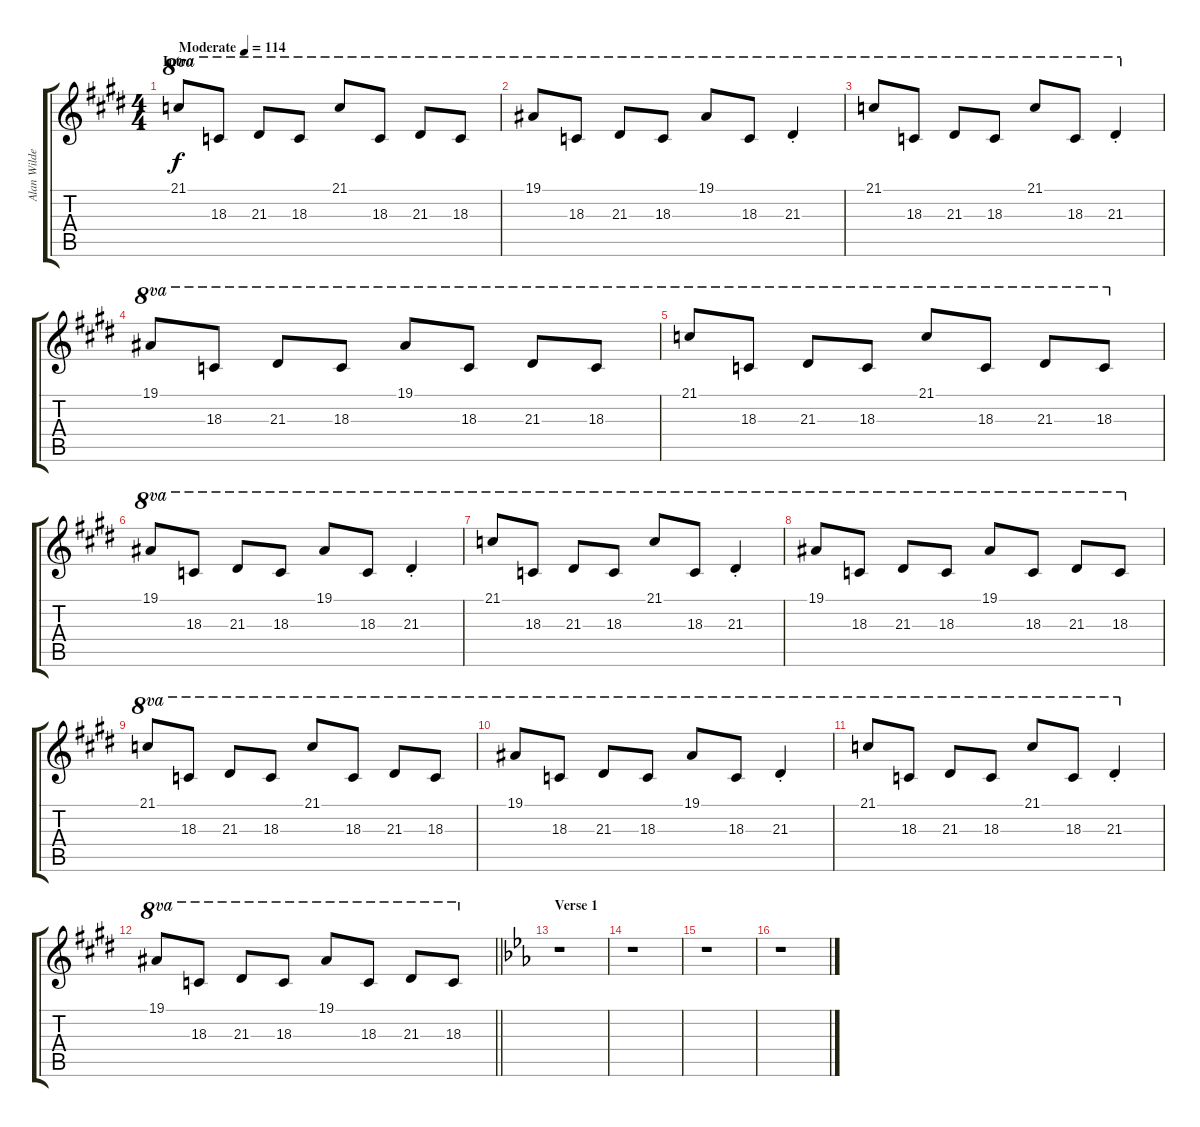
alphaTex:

\track ("Alan Wilder (Synths)" "Alan Wilde") {instrument fx7echoes}
\staff {score tabs}
\tuning (Eb4 Bb3 Gb3 Db3 Ab2 Eb2) {hide}
\ts (4 4)
\section ("" "Intro")
\tempo (114 "Moderate")
\clef g2
\ks e
21.1.8{ot 8va dy f instrument fx7echoes} 18.3.8{ot 8va} 21.3.8{ot 8va} 18.3.8{ot 8va} 21.1.8{ot 8va} 18.3.8{ot 8va} 21.3.8{ot 8va} 18.3.8{ot 8va} |
\ks c#minor
19.1.8{ot 8va} 18.3.8{ot 8va} 21.3.8{ot 8va} 18.3.8{ot 8va} 19.1.8{ot 8va} 18.3.8{ot 8va} 21.3{st}.4{ot 8va} |
21.1.8{ot 8va} 18.3.8{ot 8va} 21.3.8{ot 8va} 18.3.8{ot 8va} 21.1.8{ot 8va} 18.3.8{ot 8va} 21.3{st}.4{ot 8va} |
19.1.8{ot 8va} 18.3.8{ot 8va} 21.3.8{ot 8va} 18.3.8{ot 8va} 19.1.8{ot 8va} 18.3.8{ot 8va} 21.3.8{ot 8va} 18.3.8{ot 8va} |
\ks e
21.1.8{ot 8va} 18.3.8{ot 8va} 21.3.8{ot 8va} 18.3.8{ot 8va} 21.1.8{ot 8va} 18.3.8{ot 8va} 21.3.8{ot 8va} 18.3.8{ot 8va} |
\ks c#minor
19.1.8{ot 8va} 18.3.8{ot 8va} 21.3.8{ot 8va} 18.3.8{ot 8va} 19.1.8{ot 8va} 18.3.8{ot 8va} 21.3{st}.4{ot 8va} |
21.1.8{ot 8va} 18.3.8{ot 8va} 21.3.8{ot 8va} 18.3.8{ot 8va} 21.1.8{ot 8va} 18.3.8{ot 8va} 21.3{st}.4{ot 8va} |
19.1.8{ot 8va} 18.3.8{ot 8va} 21.3.8{ot 8va} 18.3.8{ot 8va} 19.1.8{ot 8va} 18.3.8{ot 8va} 21.3.8{ot 8va} 18.3.8{ot 8va} |
\ks e
21.1.8{ot 8va} 18.3.8{ot 8va} 21.3.8{ot 8va} 18.3.8{ot 8va} 21.1.8{ot 8va} 18.3.8{ot 8va} 21.3.8{ot 8va} 18.3.8{ot 8va} |
\ks c#minor
19.1.8{ot 8va} 18.3.8{ot 8va} 21.3.8{ot 8va} 18.3.8{ot 8va} 19.1.8{ot 8va} 18.3.8{ot 8va} 21.3{st}.4{ot 8va} |
21.1.8{ot 8va} 18.3.8{ot 8va} 21.3.8{ot 8va} 18.3.8{ot 8va} 21.1.8{ot 8va} 18.3.8{ot 8va} 21.3{st}.4{ot 8va} |
\barLineRight lightlight
19.1.8{ot 8va} 18.3.8{ot 8va} 21.3.8{ot 8va} 18.3.8{ot 8va} 19.1.8{ot 8va} 18.3.8{ot 8va} 21.3.8{ot 8va} 18.3.8{ot 8va} |
\section ("" "Verse 1")
\ks eb
r.1 |
r.1 |
r.1 |
r.1
